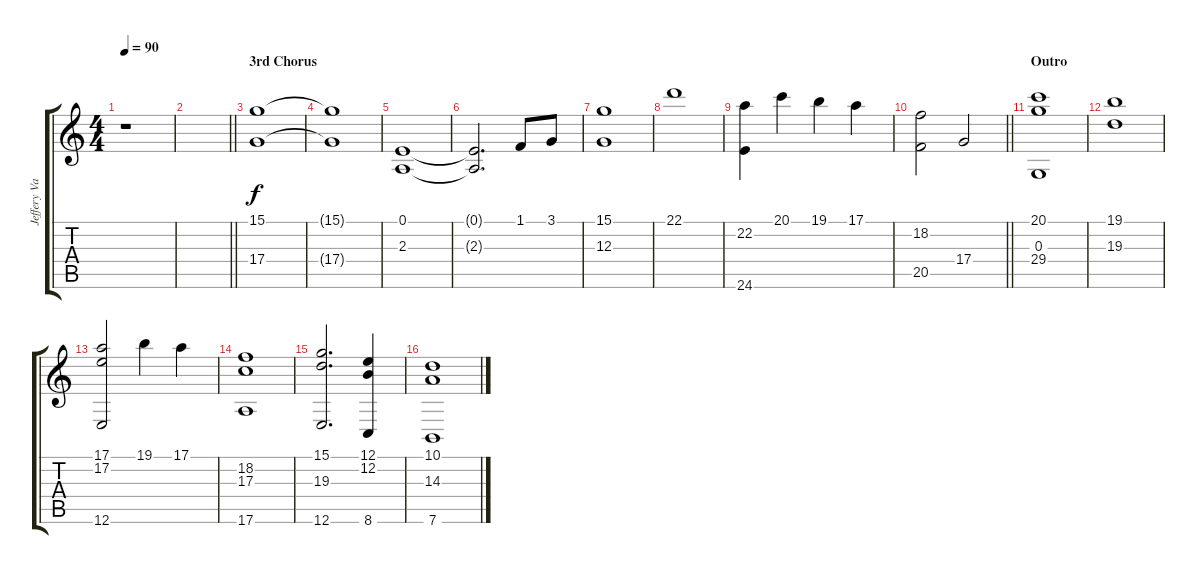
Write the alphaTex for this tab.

\track ("Jeffery Vanston (Keyboards)" "Jeffery Va") {instrument stringensemble2}
\staff {score tabs}
\tuning (E4 B3 G3 D3 A2 E2) {hide}
\ts (4 4)
\tempo 90
\clef g2
\ks c
r.1{dy f} |
\barLineRight lightlight
|
\section ("" "3rd Chorus")
(15.1 17.4).1 |
(15.1{t} 17.4{t}).1 |
(0.1 2.3).1 |
(0.1{t} 2.3{t}).2{d} 1.1.8 3.1.8 |
(15.1 12.3).1 |
22.1.1 |
(22.2 24.6).4 20.1.4 19.1.4 17.1.4 |
\barLineRight lightlight
(18.2 20.5).2 17.4.2 |
\section ("" "Outro")
(20.1 0.3 29.4).1 |
(19.1 19.3).1 |
(17.1 17.2 12.6).2 19.1.4 17.1.4 |
(18.2 17.3 17.6).1 |
(15.1 19.3 12.6).2{d volume 7} (12.1 12.2 8.6).4 |
(10.1 14.3 7.6).1
